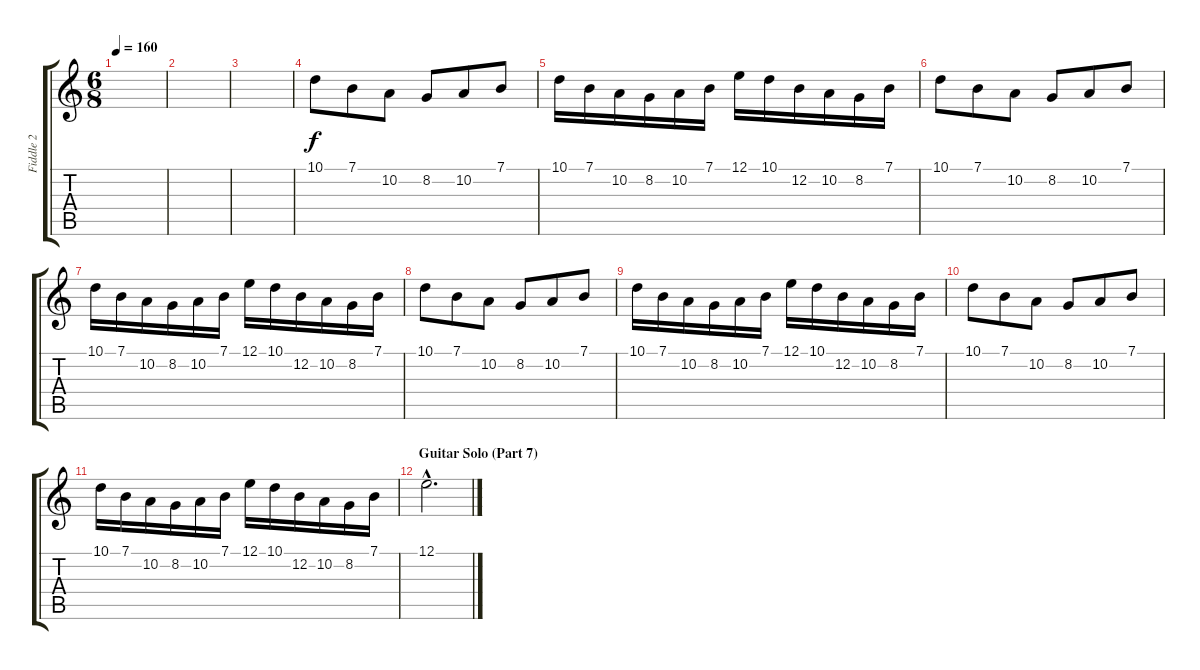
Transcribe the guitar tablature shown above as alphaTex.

\track ("Fiddle 2" "Fiddle 2") {instrument fiddle}
\staff {score tabs}
\tuning (E4 B3 G3 D3 A2 E2) {hide}
\ts (6 8)
\tempo 160
\clef g2
\ks c
|
|
|
10.1.8{volume 14} 7.1.8 10.2.8 8.2.8 10.2.8 7.1.8 |
10.1.16 7.1.16 10.2.16 8.2.16 10.2.16 7.1.16 12.1.16 10.1.16 12.2.16 10.2.16 8.2.16 7.1.16 |
10.1.8{volume 14} 7.1.8 10.2.8 8.2.8 10.2.8 7.1.8 |
10.1.16 7.1.16 10.2.16 8.2.16 10.2.16 7.1.16 12.1.16 10.1.16 12.2.16 10.2.16 8.2.16 7.1.16 |
10.1.8{volume 14} 7.1.8 10.2.8 8.2.8 10.2.8 7.1.8 |
10.1.16 7.1.16 10.2.16 8.2.16 10.2.16 7.1.16 12.1.16 10.1.16 12.2.16 10.2.16 8.2.16 7.1.16 |
10.1.8{volume 14} 7.1.8 10.2.8 8.2.8 10.2.8 7.1.8 |
10.1.16 7.1.16 10.2.16 8.2.16 10.2.16 7.1.16 12.1.16 10.1.16 12.2.16 10.2.16 8.2.16 7.1.16 |
\section ("" "Guitar Solo (Part 7)")
12.1{hac}.2{d}
